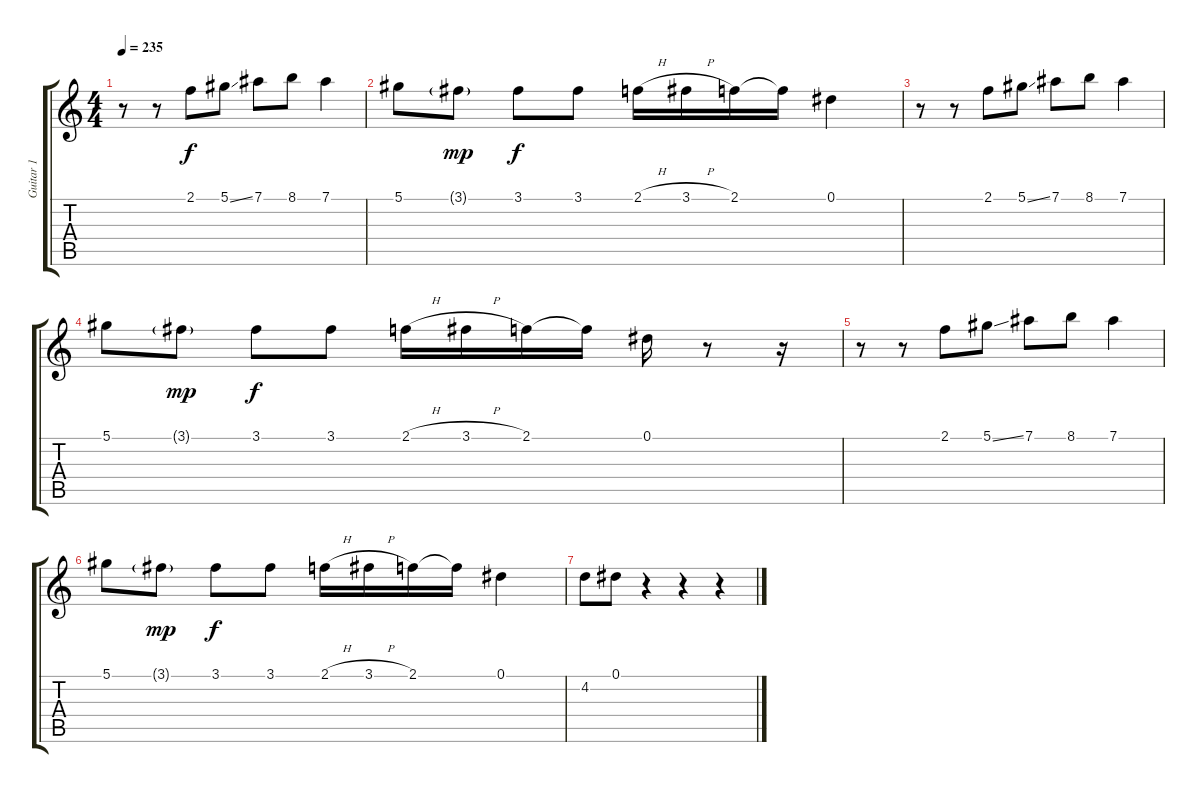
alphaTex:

\track ("Guitar 1" "Guitar 1") {instrument overdrivenguitar}
\staff {score tabs}
\tuning (Eb4 Bb3 Gb3 Db3 Ab2 Eb2) {hide}
\ts (4 4)
\tempo 235
\clef g2
\ks c
r.8{dy f} r.8 2.1.8 5.1{ss}.8 7.1.8 8.1.8 7.1.4 |
5.1.8 3.1{g}.8{dy mp} 3.1.8{dy f} 3.1.8 2.1{h}.16 3.1{h}.16 2.1.16 2.1{t}.16 0.1.4 |
r.8 r.8 2.1.8 5.1{ss}.8 7.1.8 8.1.8 7.1.4 |
5.1.8 3.1{g}.8{dy mp} 3.1.8{dy f} 3.1.8 2.1{h}.16 3.1{h}.16 2.1.16 2.1{t}.16 0.1.16 r.8 r.16 |
r.8 r.8 2.1.8 5.1{ss}.8 7.1.8 8.1.8 7.1.4 |
5.1.8 3.1{g}.8{dy mp} 3.1.8{dy f} 3.1.8 2.1{h}.16 3.1{h}.16 2.1.16 2.1{t}.16 0.1.4 |
4.2.8{volume 10} 0.1.8 r.4 r.4 r.4
